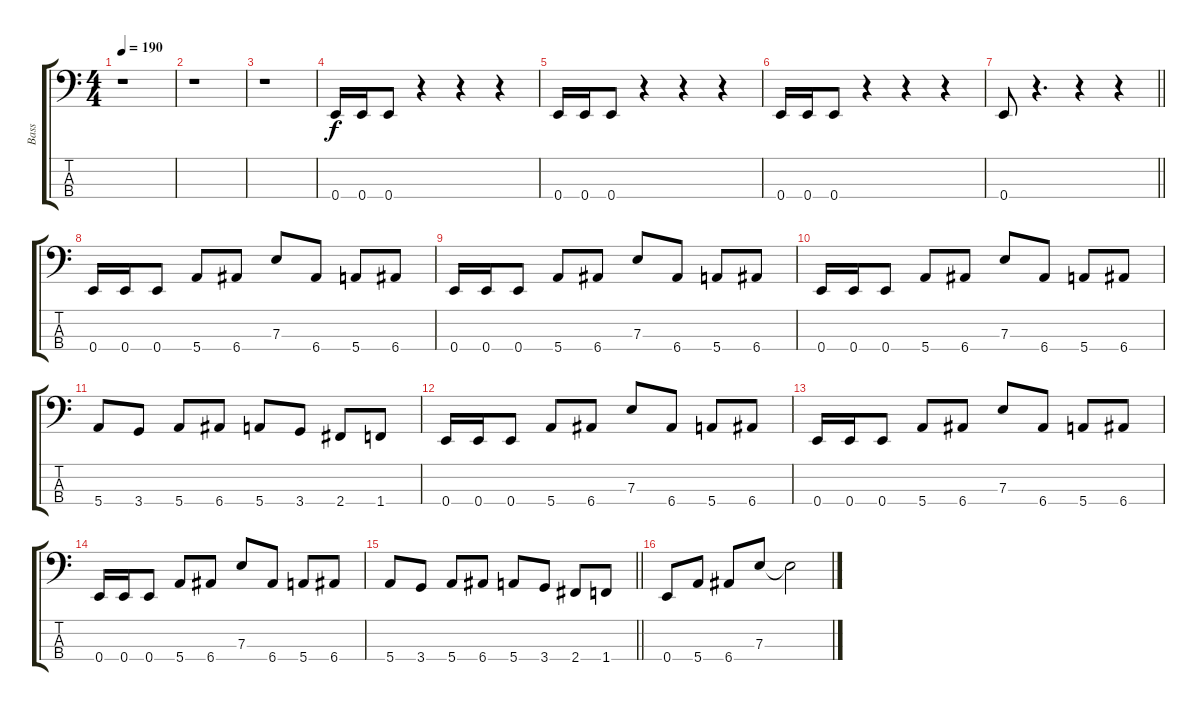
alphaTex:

\track ("Bass" "Bass") {instrument electricbasspick}
\staff {score tabs}
\tuning (G2 D2 A1 E1) {hide}
\ts (4 4)
\tempo 190
\clef f4
\ks c
r.1{dy f} |
r.1 |
r.1 |
0.4.16 0.4.16 0.4.8 r.4 r.4 r.4 |
0.4.16 0.4.16 0.4.8 r.4 r.4 r.4 |
0.4.16 0.4.16 0.4.8 r.4 r.4 r.4 |
\barLineRight lightlight
0.4.8 r.4{d} r.4 r.4 |
\section ("" "")
0.4.16 0.4.16 0.4.8 5.4.8 6.4.8 7.3.8 6.4.8 5.4.8 6.4.8 |
0.4.16 0.4.16 0.4.8 5.4.8 6.4.8 7.3.8 6.4.8 5.4.8 6.4.8 |
0.4.16 0.4.16 0.4.8 5.4.8 6.4.8 7.3.8 6.4.8 5.4.8 6.4.8 |
5.4.8 3.4.8 5.4.8 6.4.8 5.4.8 3.4.8 2.4.8 1.4.8 |
0.4.16 0.4.16 0.4.8 5.4.8 6.4.8 7.3.8 6.4.8 5.4.8 6.4.8 |
0.4.16 0.4.16 0.4.8 5.4.8 6.4.8 7.3.8 6.4.8 5.4.8 6.4.8 |
0.4.16 0.4.16 0.4.8 5.4.8 6.4.8 7.3.8 6.4.8 5.4.8 6.4.8 |
\barLineRight lightlight
5.4.8 3.4.8 5.4.8 6.4.8 5.4.8 3.4.8 2.4.8 1.4.8 |
\section ("" "")
0.4.8 5.4.8 6.4.8 7.3.8 7.3{t}.2
